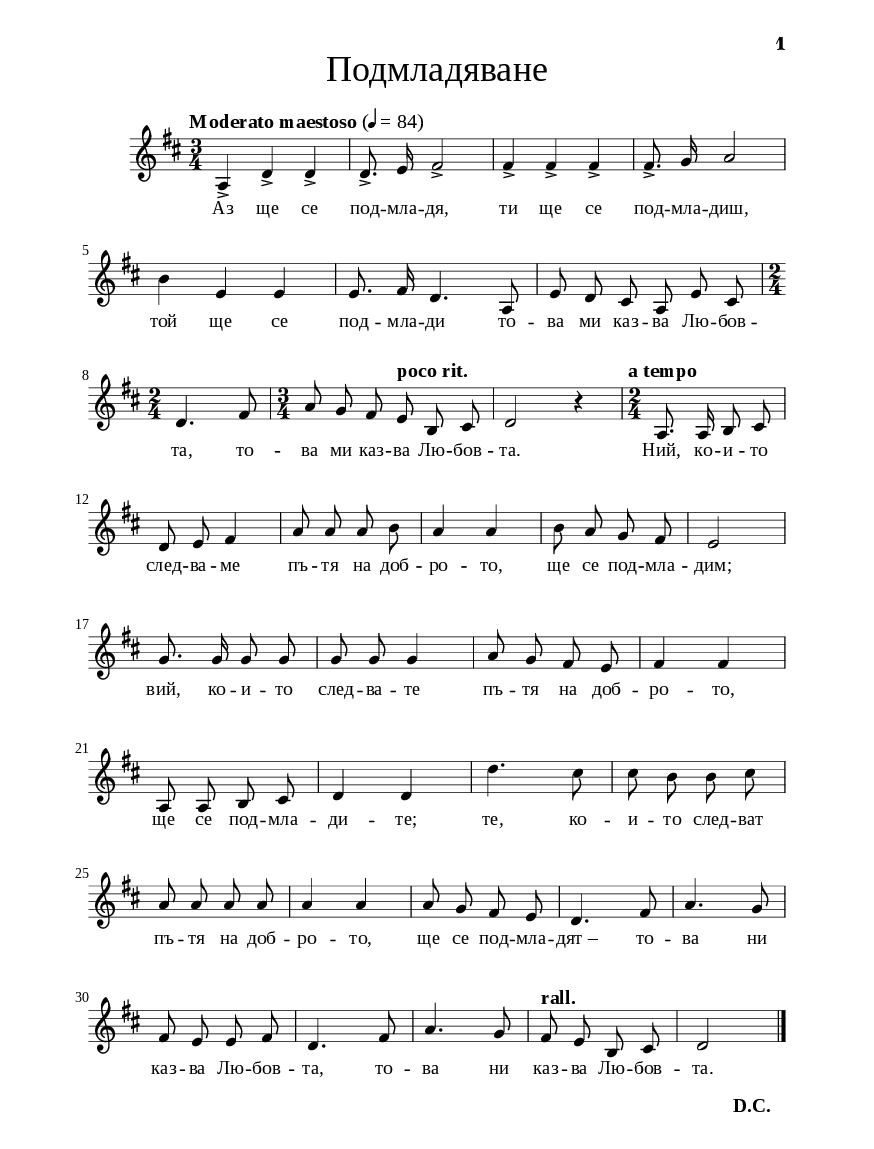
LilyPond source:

\version "2.24.4"

% include paper part and global functions
\include "include/globals.ily"

\bookpart {
  \label #'ref119
  \tocItem \markup "Подмладяване"
  \include "include/bookpart-paper.ily"
  \score {
    \include "include/score-layout.ily"

    \new Voice \absolute {
      \clef treble
      \key d \major
      \time 3/4
      \tempoFunc "Moderato maestoso" 4 "84"
      \autoBeamOff
      a4 -> d'4 ->  % 2
      d'4 -> | d'8. -> e'16  % 3
      fis'2 -> | % 4
      fis'4 -> fis'4 ->  % 5
      fis'4 -> | fis'8. -> g'16  % 6
      a'2 \break |

      b'4 e'4  % 8
      e'4 | e'8. fis'16  % 9
      d'4. a8 | e'8  d'8 cis'8 a8 e'8 cis'8 \break | % 11
      \time 2/4  d'4. fis'8 | % 12
      \time 3/4  a'8 g'8 fis'8 \tempo "poco rit." e'8 b8 cis'8
      | % 13
      d'2 r4 | % 14
      \time 2/4
      \tempo "a tempo" a8. a16 b8 cis'8 \break | % 15
      d'8 e'8 fis'4 | % 16
      a'8 a'8 a'8 b'8 | % 17
      a'4 a'4 | % 18
      b'8 a'8 g'8 fis'8 | % 19
      e'2 \break |
      g'8. g'16 g'8 g'8 | % 21
      g'8 g'8 g'4 | % 22
      a'8 g'8 fis'8 e'8 | % 23
      fis'4 fis'4 \break | % 24
      a8 a8 b8 cis'8 | % 25
      d'4 d'4 | % 26
      d''4. cis''8 | % 27
      cis''8 b'8 b'8 cis''8 \break | % 28
      a'8 a'8 a'8 a'8 | % 29
      a'4 a'4 |
      a'8 g'8 fis'8 e'8 | % 31
      d'4. fis'8 | % 32
      a'4. g'8 \break | % 33
      fis'8 e'8 e'8 fis'8 | % 34
      d'4. fis'8 | % 35
      a'4. g'8 | % 36
      \tempo "rall." fis'8 e'8 b8 cis'8 | % 37
      d'2  \bar "|."
    }

    \addlyrics {
      Аз   ще   се
      под  --  мла  --  дя,   ти   ще   се   под  --  мла  --  диш,
      той   ще   се   под  --  мла  --  ди   то  --  ва   ми   каз  --
      ва   Лю  --  бов  --  та,   то  --  ва   ми   каз  --  ва   Лю  --
      бов  --  та.   Ний,   ко  --  и  --  то   след  --  ва  --  ме
      пъ  --  тя   на   доб  --  ро  --  то,   ще   се   под  --  мла  --
      дим;   вий,   ко  --  и  --  то   след  --  ва  --  те   пъ  --
      тя   на   доб  --  ро  --  то,   ще   се   под  --  мла  --  ди  --
      те;   те,   ко  --  и  --  то   след  --  ват   пъ  --  тя   на
      доб  --  ро  --  то,   ще   се   под  --  мла  --  "дят –"   то  --
      ва   ни   каз  --  ва   Лю  --  бов  --  та,   то  --  ва   ни
      каз  --  ва   Лю  --  бов  --  та.
    }

    \header {
      title = \titleFunc #'ref_desc_17 "Подмладяване" "Podmladjavane"
    }

    \midi{}

  } % score

  \markup \dc-one "D.C."



} % bookpart
